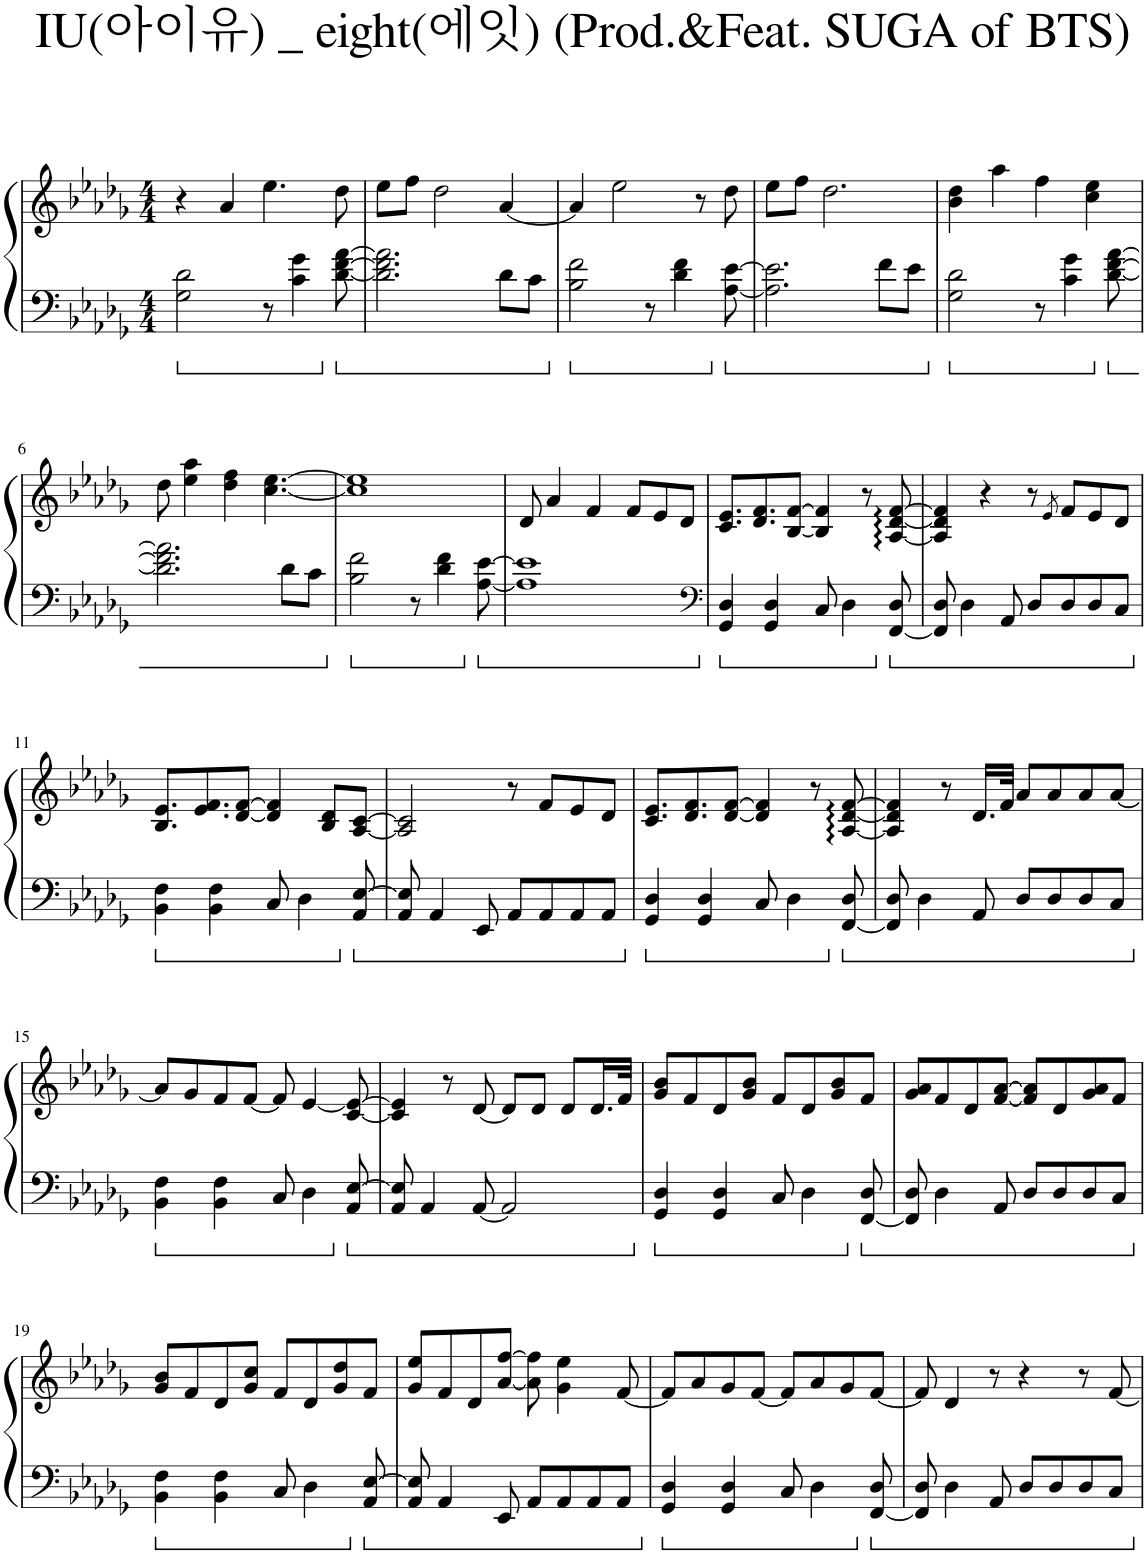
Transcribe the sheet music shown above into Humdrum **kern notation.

**kern	**kern
*part1	*part1
*staff2	*staff1
*I"Piano	*
*I'Pno.	*
*clefF4	*clefG2
*k[b-e-a-d-g-]	*k[b-e-a-d-g-]
*M4/4	*M4/4
=1	=1
2G-\ 2d-\	4r
.	4a-/
8r	4.ee-\
4c\ 4g-\	.
[8d-\ [8f\ [8a-\	8dd-\
=2	=2
2.d-\] 2.f\] 2.a-\]	8ee-\L
.	8ff\J
.	2dd-\
8d-\L	[4a-/
8c\J	.
=3	=3
2B-\ 2f\	4a-/]
.	2ee-\
8r	.
4d-\ 4f\	.
.	8r
[8A-\ [8e-\	8dd-\
=4	=4
2.A-\] 2.e-\]	8ee-\L
.	8ff\J
.	2.dd-\
8f\L	.
8e-\J	.
=5	=5
2G-\ 2d-\	4b-\ 4dd-\
.	4aa-\
8r	4ff\
4c\ 4g-\	.
.	4cc\ 4ee-\
[8d-\ [8f\ [8a-\	.
!!LO:LB:g=z
=6	=6
2.d-\] 2.f\] 2.a-\]	8dd-\
.	4ee-\ 4aa-\
.	4dd-\ 4ff\
.	[4.cc\ [4.ee-\
8d-\L	.
8c\J	.
=7	=7
2B-\ 2f\	1cc] 1ee-]
8r	.
4d-\ 4f\	.
[8A-\ [8e-\	.
=8	=8
1A-] 1e-]	8d-/
.	4a-/
.	4f/
.	8f/L
.	8e-/
.	8d-/J
=9	=9
*clefF4	*
4GG-/ 4D-/	8.c/ 8.e-/L
.	8.d-/ 8.f/
4GG-/ 4D-/	.
.	[8B-/ [8f/J
8C/	4B-/] 4f/]
4D-\	.
.	8r
[8FF/ 8D-/	[8A-/:: [8d-/:: [8f/::
=10	=10
8FF/] 8D-/	4A-/] 4d-/] 4f/]
4D-\	.
.	4r
8AA-/	.
8D-/L	8r
.	8qe-/
8D-/	8f/L
8D-/	8e-/
8C/J	8d-/J
!!LO:LB:g=z
=11	=11
4BB-\ 4F\	8.B-/ 8.e-/L
.	8.e-/ 8.f/
4BB-\ 4F\	.
.	[8d-/ [8f/J
8C/	4d-/] 4f/]
4D-\	.
.	8B-/ 8d-/L
8AA-/ [8E-/	[8A-/ [8c/J
=12	=12
8AA-/ 8E-/]	2A-/] 2c/]
4AA-/	.
8EE-/	.
8AA-/L	8r
8AA-/	8f/L
8AA-/	8e-/
8AA-/J	8d-/J
=13	=13
4GG-/ 4D-/	8.c/ 8.e-/L
.	8.d-/ 8.f/
4GG-/ 4D-/	.
.	[8d-/ [8f/J
8C/	4d-/] 4f/]
4D-\	.
.	8r
[8FF/ 8D-/	[8A-/:: [8d-/:: [8f/::
=14	=14
8FF/] 8D-/	4A-/] 4d-/] 4f/]
4D-\	.
.	8r
8AA-/	16.d-/LL
.	32f/JJk
8D-/L	8a-/L
8D-/	8a-/
8D-/	8a-/
8C/J	[8a-/J
!!LO:LB:g=z
=15	=15
4BB-\ 4F\	8a-/L]
.	8g-/
4BB-\ 4F\	8f/
.	[8f/J
8C/	8f/]
4D-\	[4e-/
8AA-/ [8E-/	[8c/ 8e-/_
=16	=16
8AA-/ 8E-/]	4c/] 4e-/]
4AA-/	.
.	8r
[8AA-/	[8d-/
2AA-/]	8d-/L]
.	8d-/J
.	8d-/L
.	16.d-/L
.	32f/JJk
=17	=17
4GG-/ 4D-/	8g-/ 8b-/L
.	8f/
4GG-/ 4D-/	8d-/
.	8g-/ 8b-/J
8C/	8f/L
4D-\	8d-/
.	8g-/ 8b-/
[8FF/ 8D-/	8f/J
=18	=18
8FF/] 8D-/	8g-/ 8a-/L
4D-\	8f/
.	8d-/
8AA-/	[8f/ [8a-/J
8D-/L	8f/] 8a-/]L
8D-/	8d-/
8D-/	8g-/ 8a-/
8C/J	8f/J
!!LO:LB:g=z
=19	=19
4BB-\ 4F\	8g-/ 8b-/L
.	8f/
4BB-\ 4F\	8d-/
.	8g-/ 8cc/J
8C/	8f/L
4D-\	8d-/
.	8g-/ 8dd-/
8AA-/ [8E-/	8f/J
=20	=20
8AA-/ 8E-/]	8g-/ 8ee-/L
4AA-/	8f/
.	8d-/
8EE-/	[8a-/ [8ff/J
8AA-/L	8a-\] 8ff\]
8AA-/	4g-\ 4ee-\
8AA-/	.
8AA-/J	[8f/
=21	=21
4GG-/ 4D-/	8f/L]
.	8a-/
4GG-/ 4D-/	8g-/
.	[8f/J
8C/	8f/L]
4D-\	8a-/
.	8g-/
[8FF/ 8D-/	[8f/J
=22	=22
8FF/] 8D-/	8f/]
4D-\	4d-/
8AA-/	8r
8D-/L	4r
8D-/	.
8D-/	8r
8C/J	[8f/
=	=
*-	*-
